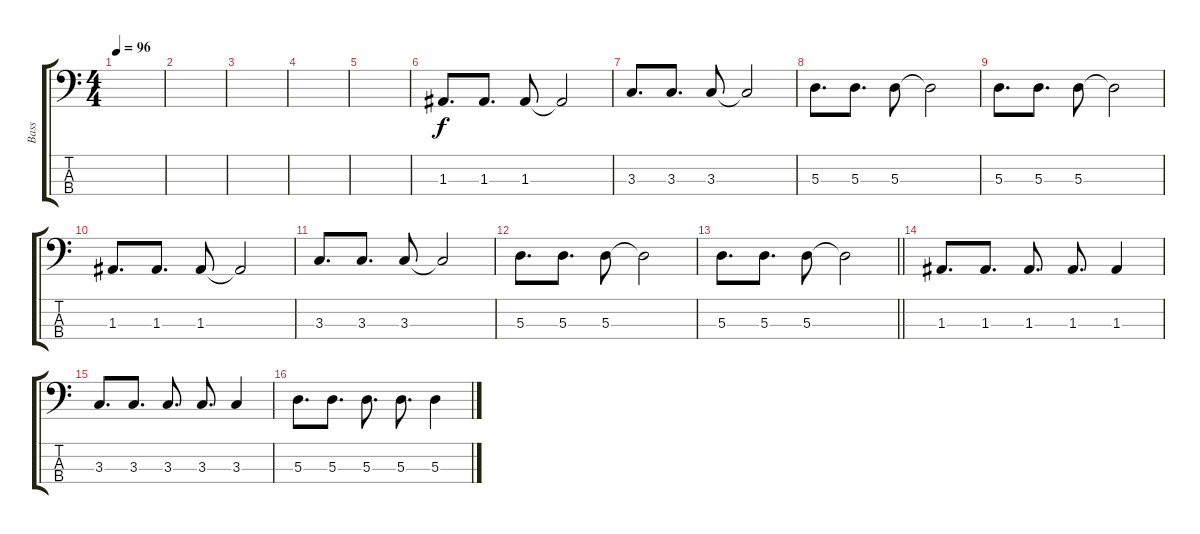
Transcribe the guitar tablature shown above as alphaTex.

\track ("Bass" "Bass") {instrument slapbass1}
\staff {score tabs}
\tuning (G2 D2 A1 D1) {hide}
\ts (4 4)
\tempo 96
\clef f4
\ks c
|
|
|
|
|
1.3.8{d} 1.3.8{d} 1.3.8 1.3{t}.2 |
3.3.8{d} 3.3.8{d} 3.3.8 3.3{t}.2 |
5.3.8{d} 5.3.8{d} 5.3.8 5.3{t}.2 |
5.3.8{d} 5.3.8{d} 5.3.8 5.3{t}.2 |
1.3.8{d} 1.3.8{d} 1.3.8 1.3{t}.2 |
3.3.8{d} 3.3.8{d} 3.3.8 3.3{t}.2 |
5.3.8{d} 5.3.8{d} 5.3.8 5.3{t}.2 |
\barLineRight lightlight
5.3.8{d} 5.3.8{d} 5.3.8 5.3{t}.2 |
1.3.8{d} 1.3.8{d} 1.3.8{d} 1.3.8{d} 1.3.4 |
3.3.8{d} 3.3.8{d} 3.3.8{d} 3.3.8{d} 3.3.4 |
5.3.8{d} 5.3.8{d} 5.3.8{d} 5.3.8{d} 5.3.4
